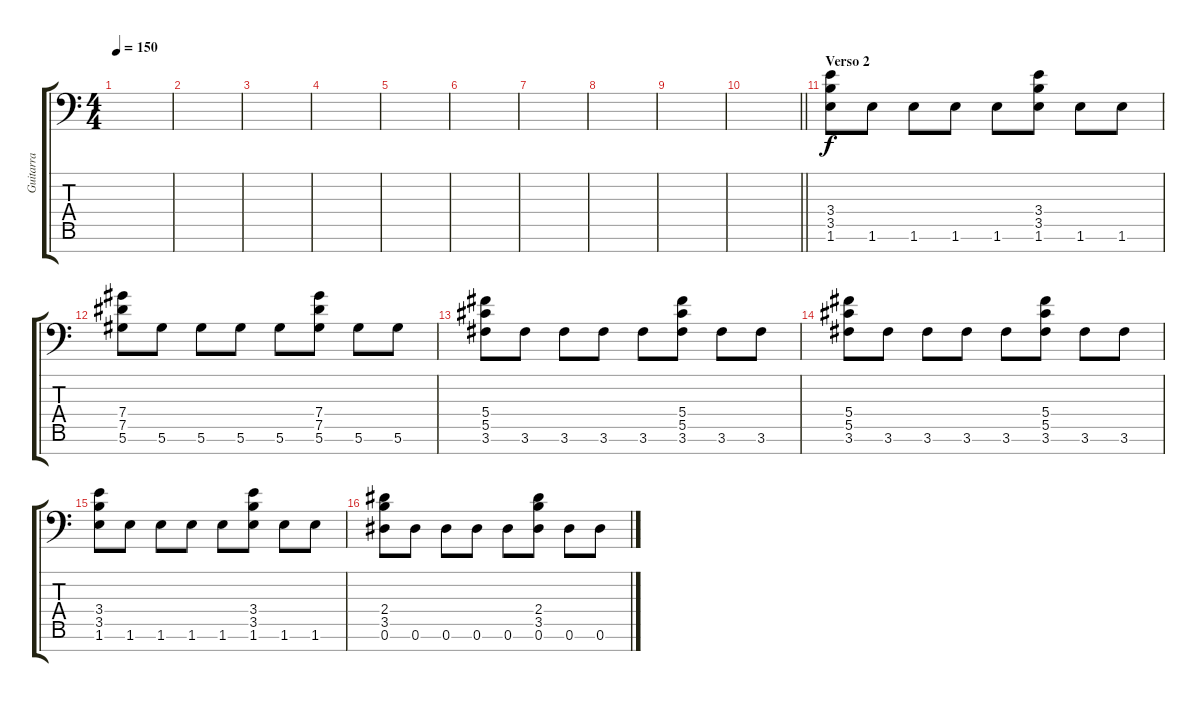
\track ("Guitarra" "Guitarra") {instrument distortionguitar}
\staff {score tabs}
\tuning (Eb4 Bb3 Gb3 Db3 Ab2 Eb2 Bb1) {hide}
\ts (4 4)
\tempo 150
\clef f4
\ks c
|
|
|
|
|
|
|
|
|
\barLineRight lightlight
|
\section ("" "Verso 2")
(3.4 3.5 1.6).8{volume 16} 1.6.8 1.6.8 1.6.8 1.6.8 (3.4 3.5 1.6).8 1.6.8 1.6.8 |
(7.4 7.5 5.6).8 5.6.8 5.6.8 5.6.8 5.6.8 (7.4 7.5 5.6).8 5.6.8 5.6.8 |
(5.4 5.5 3.6).8 3.6.8 3.6.8 3.6.8 3.6.8 (5.4 5.5 3.6).8 3.6.8 3.6.8 |
(5.4 5.5 3.6).8 3.6.8 3.6.8 3.6.8 3.6.8 (5.4 5.5 3.6).8 3.6.8 3.6.8 |
(3.4 3.5 1.6).8{volume 16} 1.6.8 1.6.8 1.6.8 1.6.8 (3.4 3.5 1.6).8 1.6.8 1.6.8 |
(2.4 3.5 0.6).8 0.6.8 0.6.8 0.6.8 0.6.8 (2.4 3.5 0.6).8 0.6.8 0.6.8
